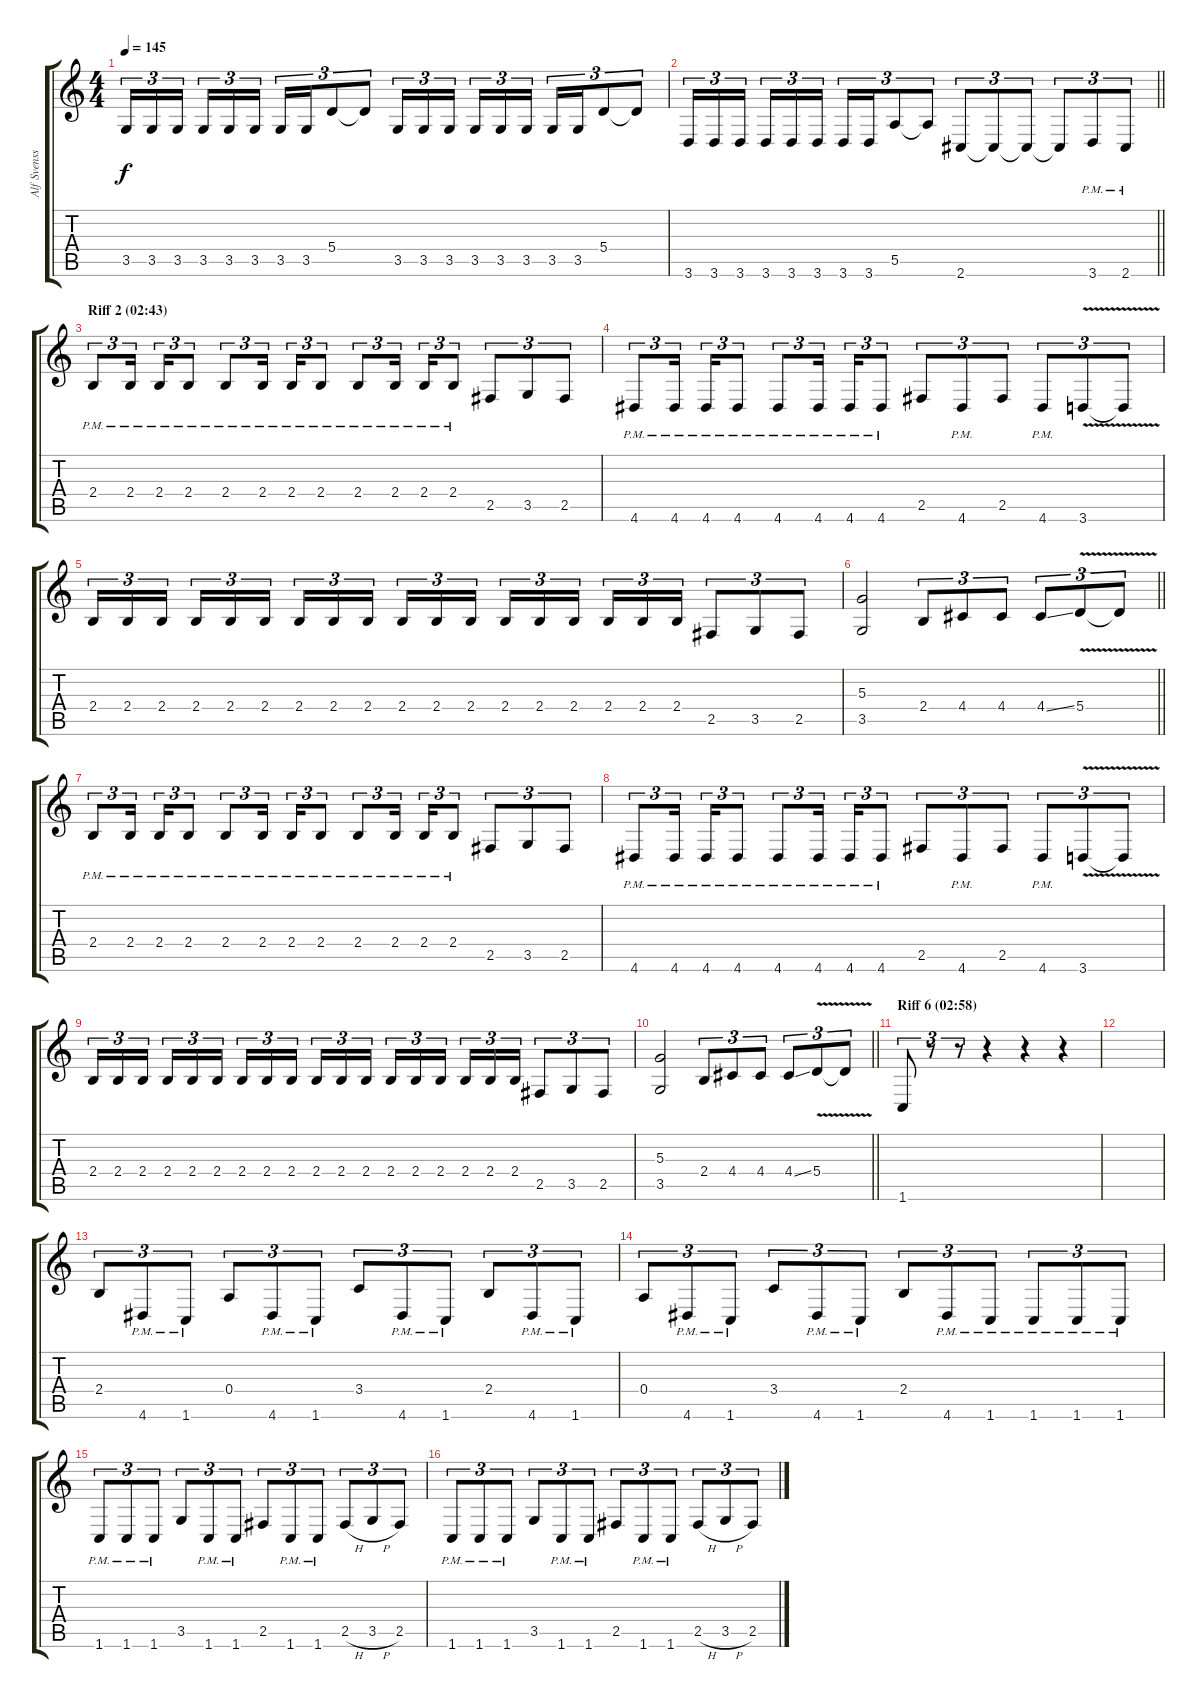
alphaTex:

\track ("Alf Svensson" "Alf Svenss") {instrument distortionguitar}
\staff {score tabs}
\tuning (B3 Gb3 D3 A2 E2 B1) {hide}
\ts (4 4)
\tempo 145
\clef g2
\ks c
3.5.16{tu (3 2) dy f} 3.5.16{tu (3 2)} 3.5.16{tu (3 2) beam splitsecondary} 3.5.16{tu (3 2)} 3.5.16{tu (3 2)} 3.5.16{tu (3 2)} 3.5.16{tu (3 2)} 3.5.16{tu (3 2)} 5.4.8{tu (3 2)} 5.4{t}.8{tu (3 2)} 3.5.16{tu (3 2)} 3.5.16{tu (3 2)} 3.5.16{tu (3 2) beam splitsecondary} 3.5.16{tu (3 2)} 3.5.16{tu (3 2)} 3.5.16{tu (3 2)} 3.5.16{tu (3 2)} 3.5.16{tu (3 2)} 5.4.8{tu (3 2)} 5.4{t}.8{tu (3 2)} |
\barLineRight lightlight
3.6.16{tu (3 2)} 3.6.16{tu (3 2)} 3.6.16{tu (3 2) beam splitsecondary} 3.6.16{tu (3 2)} 3.6.16{tu (3 2)} 3.6.16{tu (3 2)} 3.6.16{tu (3 2)} 3.6.16{tu (3 2)} 5.5.8{tu (3 2)} 5.5{t}.8{tu (3 2)} 2.6.8{tu (3 2)} 2.6{t}.8{tu (3 2)} 2.6{t}.8{tu (3 2)} 2.6{t}.8{tu (3 2)} 3.6{pm}.8{tu (3 2)} 2.6{pm}.8{tu (3 2)} |
\section ("" "Riff 2 (02:43)")
2.4{pm}.8{tu (3 2)} 2.4{pm}.16{tu (3 2) beam splitsecondary} 2.4{pm}.16{tu (3 2)} 2.4{pm}.8{tu (3 2)} 2.4{pm}.8{tu (3 2)} 2.4{pm}.16{tu (3 2) beam splitsecondary} 2.4{pm}.16{tu (3 2)} 2.4{pm}.8{tu (3 2)} 2.4{pm}.8{tu (3 2)} 2.4{pm}.16{tu (3 2) beam splitsecondary} 2.4{pm}.16{tu (3 2)} 2.4{pm}.8{tu (3 2)} 2.5.8{tu (3 2)} 3.5.8{tu (3 2)} 2.5.8{tu (3 2)} |
4.6{pm}.8{tu (3 2)} 4.6{pm}.16{tu (3 2) beam splitsecondary} 4.6{pm}.16{tu (3 2)} 4.6{pm}.8{tu (3 2)} 4.6{pm}.8{tu (3 2)} 4.6{pm}.16{tu (3 2) beam splitsecondary} 4.6{pm}.16{tu (3 2)} 4.6{pm}.8{tu (3 2)} 2.5.8{tu (3 2)} 4.6{pm}.8{tu (3 2)} 2.5.8{tu (3 2)} 4.6{pm}.8{tu (3 2)} 3.6{v}.8{tu (3 2)} 3.6{t}.8{tu (3 2)} |
2.4.16{tu (3 2)} 2.4.16{tu (3 2)} 2.4.16{tu (3 2) beam splitsecondary} 2.4.16{tu (3 2)} 2.4.16{tu (3 2)} 2.4.16{tu (3 2)} 2.4.16{tu (3 2)} 2.4.16{tu (3 2)} 2.4.16{tu (3 2) beam splitsecondary} 2.4.16{tu (3 2)} 2.4.16{tu (3 2)} 2.4.16{tu (3 2)} 2.4.16{tu (3 2)} 2.4.16{tu (3 2)} 2.4.16{tu (3 2) beam splitsecondary} 2.4.16{tu (3 2)} 2.4.16{tu (3 2)} 2.4.16{tu (3 2)} 2.5.8{tu (3 2)} 3.5.8{tu (3 2)} 2.5.8{tu (3 2)} |
\barLineRight lightlight
(5.3 3.5).2 2.4.8{tu (3 2)} 4.4.8{tu (3 2)} 4.4.8{tu (3 2)} 4.4{ss}.8{tu (3 2)} 5.4{v}.8{tu (3 2)} 5.4{t}.8{tu (3 2)} |
2.4{pm}.8{tu (3 2)} 2.4{pm}.16{tu (3 2) beam splitsecondary} 2.4{pm}.16{tu (3 2)} 2.4{pm}.8{tu (3 2)} 2.4{pm}.8{tu (3 2)} 2.4{pm}.16{tu (3 2) beam splitsecondary} 2.4{pm}.16{tu (3 2)} 2.4{pm}.8{tu (3 2)} 2.4{pm}.8{tu (3 2)} 2.4{pm}.16{tu (3 2) beam splitsecondary} 2.4{pm}.16{tu (3 2)} 2.4{pm}.8{tu (3 2)} 2.5.8{tu (3 2)} 3.5.8{tu (3 2)} 2.5.8{tu (3 2)} |
4.6{pm}.8{tu (3 2)} 4.6{pm}.16{tu (3 2) beam splitsecondary} 4.6{pm}.16{tu (3 2)} 4.6{pm}.8{tu (3 2)} 4.6{pm}.8{tu (3 2)} 4.6{pm}.16{tu (3 2) beam splitsecondary} 4.6{pm}.16{tu (3 2)} 4.6{pm}.8{tu (3 2)} 2.5.8{tu (3 2)} 4.6{pm}.8{tu (3 2)} 2.5.8{tu (3 2)} 4.6{pm}.8{tu (3 2)} 3.6{v}.8{tu (3 2)} 3.6{t}.8{tu (3 2)} |
2.4.16{tu (3 2)} 2.4.16{tu (3 2)} 2.4.16{tu (3 2) beam splitsecondary} 2.4.16{tu (3 2)} 2.4.16{tu (3 2)} 2.4.16{tu (3 2)} 2.4.16{tu (3 2)} 2.4.16{tu (3 2)} 2.4.16{tu (3 2) beam splitsecondary} 2.4.16{tu (3 2)} 2.4.16{tu (3 2)} 2.4.16{tu (3 2)} 2.4.16{tu (3 2)} 2.4.16{tu (3 2)} 2.4.16{tu (3 2) beam splitsecondary} 2.4.16{tu (3 2)} 2.4.16{tu (3 2)} 2.4.16{tu (3 2)} 2.5.8{tu (3 2)} 3.5.8{tu (3 2)} 2.5.8{tu (3 2)} |
\barLineRight lightlight
(5.3 3.5).2 2.4.8{tu (3 2)} 4.4.8{tu (3 2)} 4.4.8{tu (3 2)} 4.4{ss}.8{tu (3 2)} 5.4{v}.8{tu (3 2)} 5.4{t}.8{tu (3 2)} |
\section ("" "Riff 6 (02:58)")
1.6.8{tu (3 2)} r.8{tu (3 2)} r.8{tu (3 2)} r.4 r.4 r.4 |
|
2.4.8{tu (3 2)} 4.6{pm}.8{tu (3 2)} 1.6{pm}.8{tu (3 2)} 0.4.8{tu (3 2)} 4.6{pm}.8{tu (3 2)} 1.6{pm}.8{tu (3 2)} 3.4.8{tu (3 2)} 4.6{pm}.8{tu (3 2)} 1.6{pm}.8{tu (3 2)} 2.4.8{tu (3 2)} 4.6{pm}.8{tu (3 2)} 1.6{pm}.8{tu (3 2)} |
0.4.8{tu (3 2)} 4.6{pm}.8{tu (3 2)} 1.6{pm}.8{tu (3 2)} 3.4.8{tu (3 2)} 4.6{pm}.8{tu (3 2)} 1.6{pm}.8{tu (3 2)} 2.4.8{tu (3 2)} 4.6{pm}.8{tu (3 2)} 1.6{pm}.8{tu (3 2)} 1.6{pm}.8{tu (3 2)} 1.6{pm}.8{tu (3 2)} 1.6{pm}.8{tu (3 2)} |
1.6{pm}.8{tu (3 2)} 1.6{pm}.8{tu (3 2)} 1.6{pm}.8{tu (3 2)} 3.5.8{tu (3 2)} 1.6{pm}.8{tu (3 2)} 1.6{pm}.8{tu (3 2)} 2.5.8{tu (3 2)} 1.6{pm}.8{tu (3 2)} 1.6{pm}.8{tu (3 2)} 2.5{h}.8{tu (3 2)} 3.5{h}.8{tu (3 2)} 2.5.8{tu (3 2)} |
1.6{pm}.8{tu (3 2)} 1.6{pm}.8{tu (3 2)} 1.6{pm}.8{tu (3 2)} 3.5.8{tu (3 2)} 1.6{pm}.8{tu (3 2)} 1.6{pm}.8{tu (3 2)} 2.5.8{tu (3 2)} 1.6{pm}.8{tu (3 2)} 1.6{pm}.8{tu (3 2)} 2.5{h}.8{tu (3 2)} 3.5{h}.8{tu (3 2)} 2.5.8{tu (3 2)}
